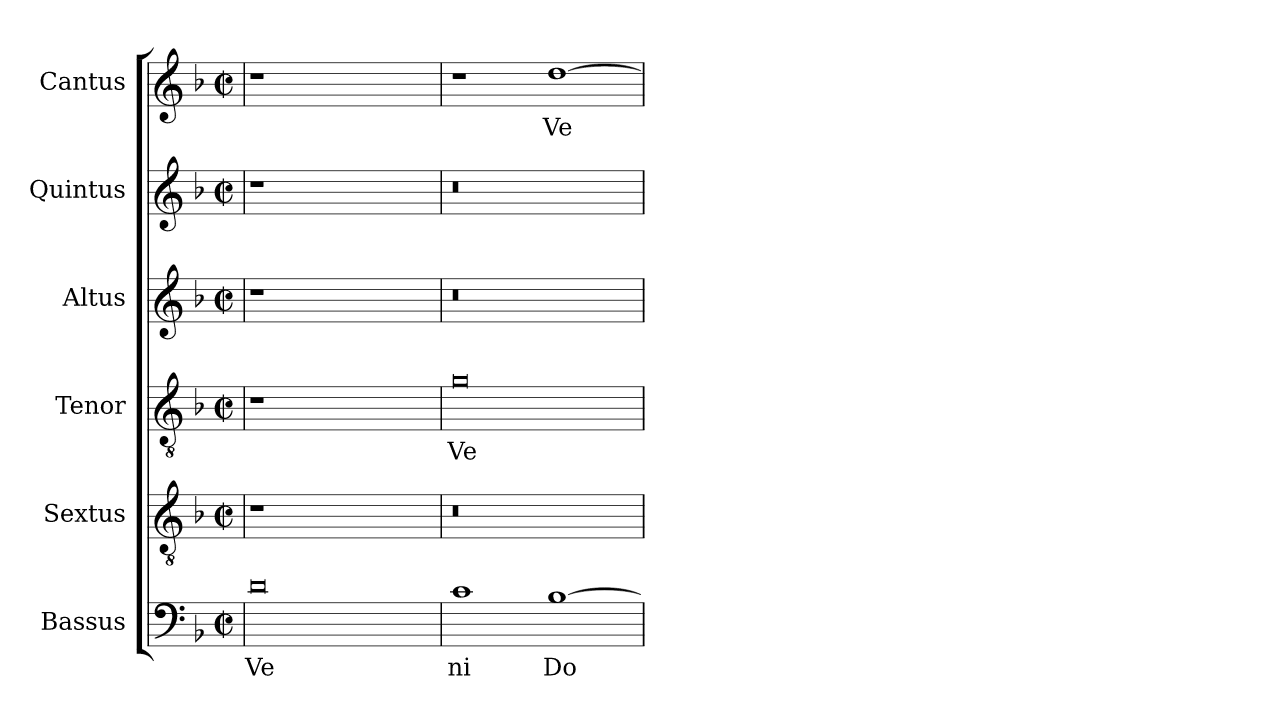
**kern	**text	**kern	**kern	**text	**kern	**kern	**kern	**text
*part6	*part6	*part5	*part4	*part4	*part3	*part2	*part1	*part1
*staff6	*staff6	*staff5	*staff4	*staff4	*staff3	*staff2	*staff1	*staff1
*I"Bassus	*	*I"Sextus	*I"Tenor	*	*I"Altus	*I"Quintus	*I"Cantus	*
!!LO:PB:g=z
*stria5	*	*stria5	*stria5	*	*stria5	*stria5	*stria5	*
*clefF4	*	*clefGv2	*clefGv2	*	*clefG2	*clefG2	*clefG2	*
*k[b-]	*	*k[b-]	*k[b-]	*	*k[b-]	*k[b-]	*k[b-]	*
*F:	*	*F:	*F:	*	*F:	*F:	*F:	*
*M2/2	*	*M2/2	*M2/2	*	*M2/2	*M2/2	*M2/2	*
*met(c|)	*	*met(c|)	*met(c|)	*	*met(c|)	*met(c|)	*met(c|)	*
=1	=1!	=1	=1	=1!	=1	=1	=1!	=1!
!	!LO:LY:b:cj	!	!	!	!	!	!	!
0d	Ve	1r	1r	.	1r	1r	1r	.
.	.	1ryy	1ryy	.	1ryy	1ryy	1ryy	.
=2	=2	=2	=2	=2	=2	=2	=2	=2
!	!LO:LY:b:cj	!	!	!LO:LY:b:cj	!	!	!	!
1c	ni	0r	0g	Ve-	0r	0r	1r	.
!	!LO:LY:b:cj	!	!	!	!	!	!	!LO:LY:b:cj
[>1B-	Do	.	.	.	.	.	[>1dd	Ve
=	=	=	=	=	=	=	=	=
*-	*-	*-	*-	*-	*-	*-	*-	*-
